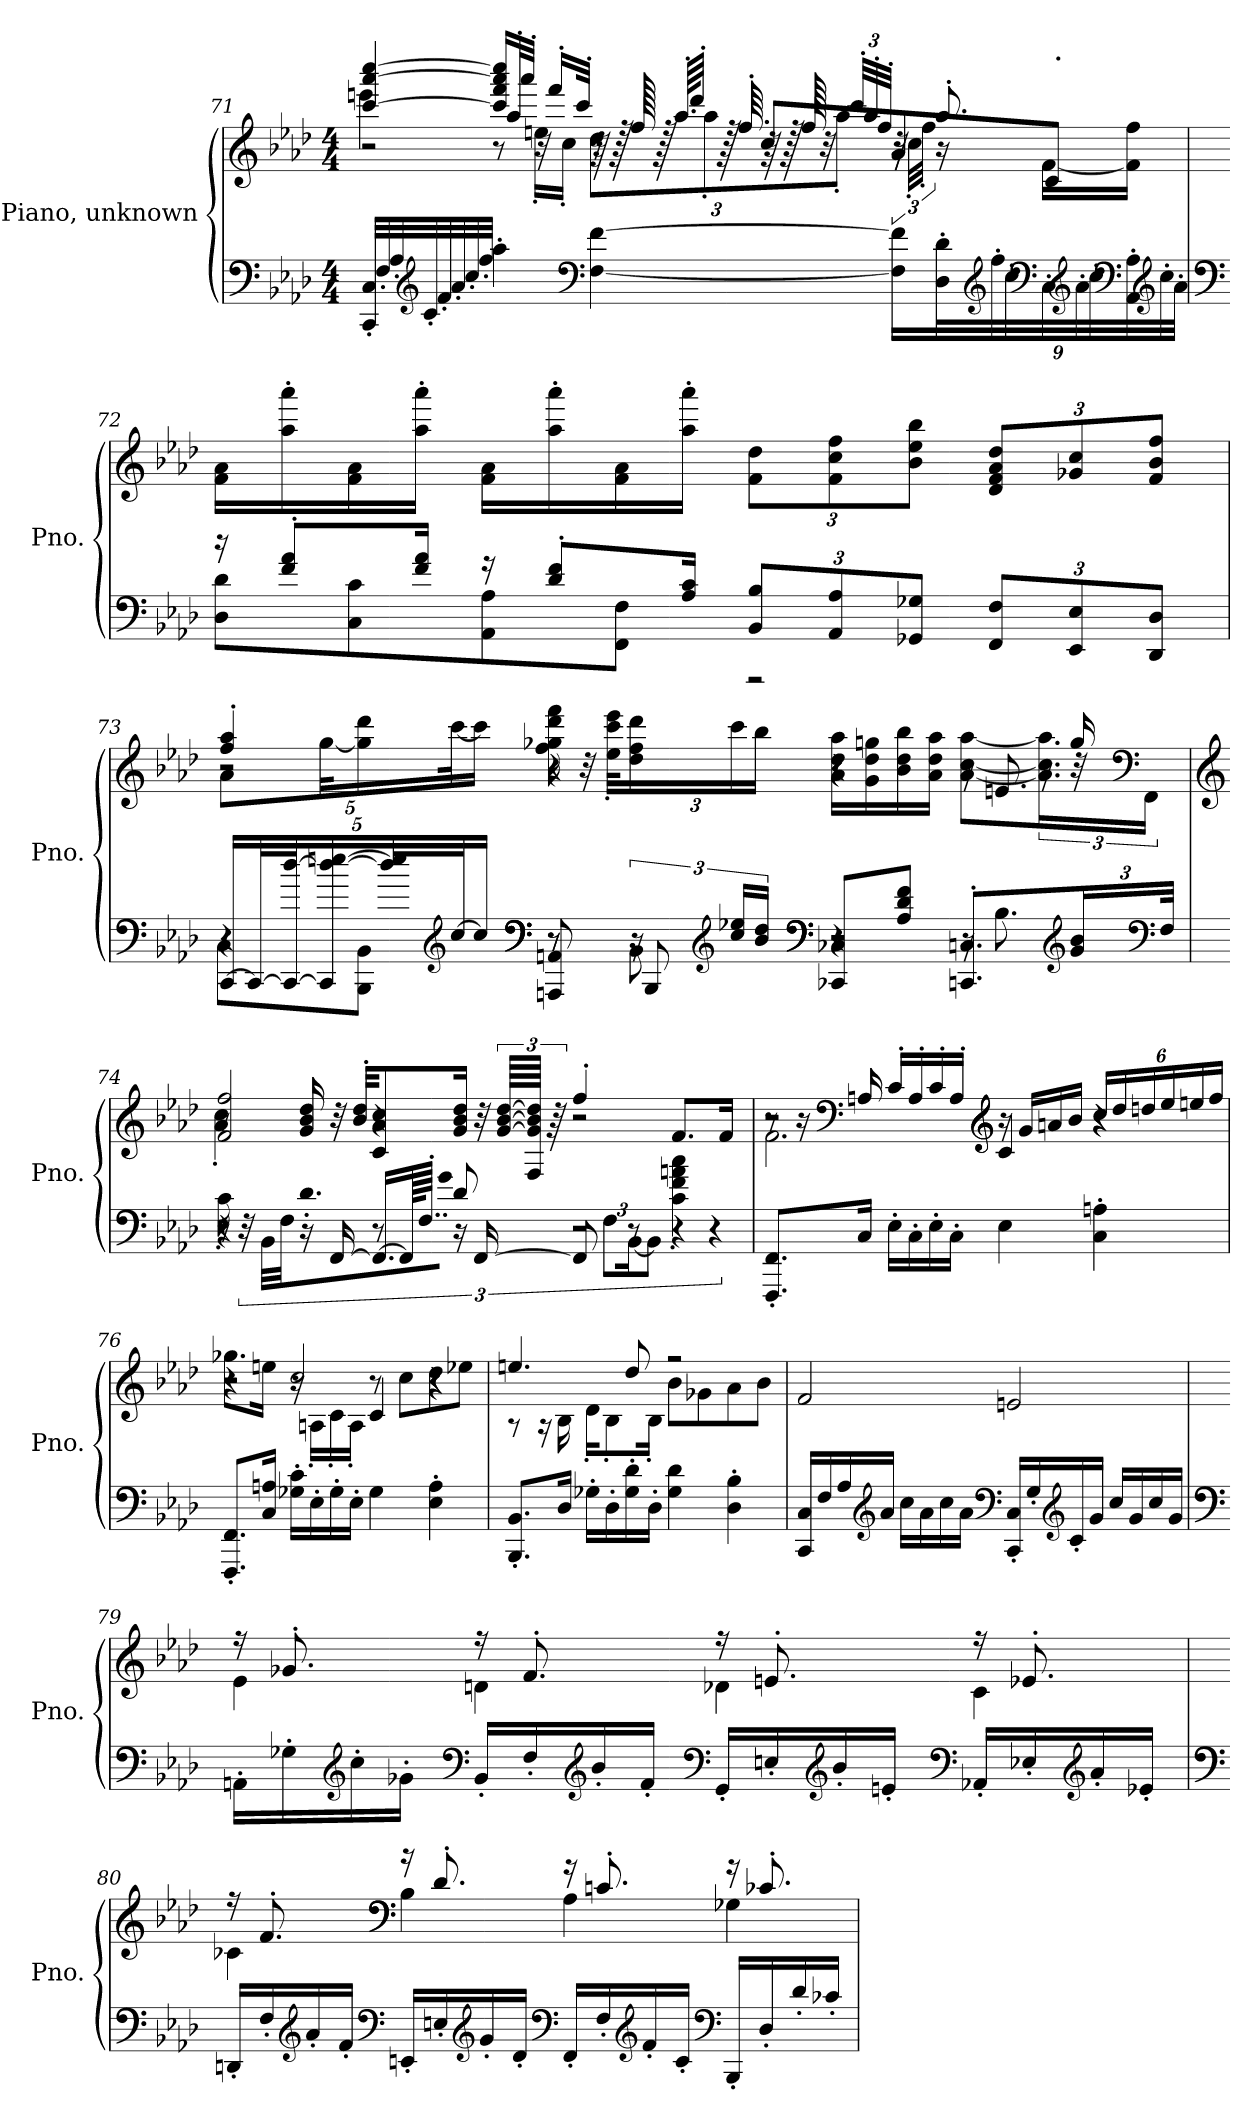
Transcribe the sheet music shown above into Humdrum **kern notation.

**kern	**kern
*part1	*part1
*staff2	*staff1
*I"Piano, unknown	*
*I'Pno.	*
!!LO:LB:g=z
*clefF4	*clefG2
*k[b-e-a-d-]	*k[b-e-a-d-]
*M4/4	*M4/4
=71	=71
*	*^
*	*	*^
32CC/' 32C/'LLL	[4ccc/ [4aaa-/ [4cccc/	4eeen\	2r
32F'/	.	.	.
32A-'/	.	.	.
*clefG2	*	*	*
32c'/	.	.	.
32f'/	.	.	.
32a-'/	.	.	.
32cc'/	.	.	.
32ff'/JJJ	.	.	.
4aa-'\	16ccc/] 16fff/ 16aaa-/] 16cccc/]LL	8r	.
.	32aa-'/L	.	.
.	32aaa-'/JJJ	.	.
.	32r	16een'\LL	.
.	16fff'/LL	.	.
.	.	16cc'\JJ	.
.	32ccc'/JJk	.	.
*clefF4	*	*	*
*	*	*Xbrackettup	*
[4F\ [4f\	64r	12dd-\L	8r
.	128r	.	.
.	128ff/	.	.
.	128r	.	.
.	64.aa-'/KLLL	.	.
.	32ddd-'/JJJ	.	.
.	.	12aa-'\	.
.	128r	.	.
.	64.ff'/	.	.
.	64r	.	8cc/L
.	128r	.	.
.	128ff/	.	.
.	32r	.	.
.	.	12aa-'\J	.
.	48ccc'/LLL	.	.
.	48aa-'/	.	.
.	48ff'/JJJ	.	.
*	*	*brackettup	*
16F\] 16f\]LL	16r	48r	8a-/
.	.	48cc'\LLL	.
.	.	48ff'\JJJ	.
*Xbrackettup	*	*	*
48D-\' 48d-\'L	8.aa-'/	16r	.
*clefG2	*	*	*
48ff'\	.	.	.
48cc'\	.	.	.
*clefF4	*	*	*
48C'\	.	[16f\LL	8c'/J
*clefG2	*	*	*
48a-'\	.	.	.
48cc'\	.	.	.
*clefF4	*	*	*
48AA-\' 48A-\'	.	16f\] 16ff\JJ	.
*clefG2	*	*	*
48cc'\	.	.	.
48a-'\JJJ	.	.	.
*	*v	*v	*v
!!LO:LB:g=z
=72	=72
*clefF4	*
*^	*
16r	8D-\ 8d-\L	16f\ 16a-\LL
8f/' 8a-/'L	.	16aa-\' 16aaa-\'
.	8C\ 8c\	16f\ 16a-\
16f/ 16a-/Jk	.	16aa-\' 16aaa-\'JJ
16r	8AA-\ 8A-\	16f\ 16a-\LL
8d-/' 8f/'L	.	16aa-\' 16aaa-\'
.	8FF\ 8F\J	16f\ 16a-\
16A-/ 16c/Jk	.	16aa-\' 16aaa-\'JJ
*	*	*Xbrackettup
12BB-/ 12B-/L	2r	12f\ 12dd-\L
12AA-/ 12A-/	.	12f\ 12cc\ 12ff\
12GG-X/ 12G-X/J	.	12b-\ 12ee-\ 12bb-\J
12FF/ 12F/L	.	12d-/ 12f/ 12a-/ 12dd-/L
12EE-/ 12E-/	.	12g-X/ 12cc/
12DD-/ 12D-/J	.	12f/ 12b-/ 12ff/J
!!LO:PB:g=z
=73	=73	=73
*	*^	*^
*	*	*	*	*^
[20CC/LL	8C\L	4r	4ff/' 4aa-/'	10a-\L	2r
40CC/L_	.	.	.	.	.
40CC/_ [40dd-/J	.	.	.	.	.
20CC/] 20dd-/_ [20een/	.	.	.	[40gg\KL	.
.	8BBB-\ 8BB-\J	.	.	20gg\] 20ddd-\	.
40dd-/] 40ee/]L	.	.	.	.	.
*clefG2	*	*	*	*	*
[40cc/J	.	.	.	[40ccc\K	.
20cc/JJ]	.	.	.	20ccc\JJ]	.
*clefF4	*	*	*	*	*
8AAAn/ 8AAn/	8r	8r	4r	16ff\ 16gg-X\ 16ddd-\ 16fff\	.
.	.	.	.	32r	.
.	.	.	.	32ee-\' 32ccc\' 32eee-\'KLL	.
*brackettup	*	*	*	*	*
24r	8BB-\	8BBB-/	.	24dd-\ 24ff\ 24ddd-\	.
*clefG2	*	*	*	*	*
24cc/ 24ee-X/LL	.	.	.	24ccc\	.
24b-/ 24dd-/JJ	.	.	.	24bb-\JJ	.
*clefF4	*	*	*	*	*
8CC-X/ 8C-X/L	4r	2r	4r	16a-\ 16dd-\ 16aa-\LL	4r
.	.	.	.	16g\ 16dd-\ 16ggn\	.
8A-/ 8d-/ 8f/J	.	.	.	16b-\ 16dd-\ 16bb-\	.
.	.	.	.	16a-\ 16dd-\ 16aa-\JJ	.
8.CCn/' 8.Cn/'L	16r	.	8r	[8a-\ [8cc\ [8aa-\L	16r
.	8.B-\	.	.	.	8.en/
*	*	*	*	*brackettup	*
.	.	.	16r	24.a-\] 24.cc\] 24.aa-\]Jk	.
*clefG2	*	*	*	*	*
*Xbrackettup	*	*	*	*	*
24g/ 24b-/L	.	.	16gg/	48r	.
*	*	*	*clefF4	*	*
.	.	.	.	24FF\	.
*clefF4	*	*	*	*	*
48F/JJk	.	.	.	.	.
!!LO:LB:g=z	!!	!!
=74	=74	=74	=74	=74	=74
*	*	*	*clefG2	*	*
4r	16c'\	8r	2f/ 2ff/	4a-\' 4cc\'	8r
*	*brackettup	*	*	*	*
.	48r	.	.	.	.
.	48BB-\LLL	.	.	.	.
.	48F\J	.	.	.	.
.	16.d-'\	16r	.	.	16g/ 16b-/ 16dd-/
.	.	[16FF/	.	.	32r
.	32g'\JJk	.	.	.	32b-/' 32dd-/'KKL
*	*Xbrackettup	*	*	*	*
8r	12F\L	16.FF/LL_	.	4r	8c/ 8a-/ 8cc/
.	[24BB-\K	.	.	.	.
.	.	128FF/KLL]	.	.	.
.	.	64.F'/JJJJ	.	.	.
8d-/	8BB-\J]	16r	.	.	16g/ 16b-/ 16dd-/Jk
.	.	[16FF/	.	.	32r
.	.	.	.	.	[96g/ [96b-/ [96dd-/LLLL
.	.	.	.	.	96F/ 96g/] 96b-/] 96dd-/]JJJJ
.	.	.	.	.	96r
2r	4c\' 4f\' 4an\' 4cc\'	8FF/]	2r	2r	4ff'/
.	.	8r	.	.	.
.	4r	4r	.	.	8.f/L
.	.	.	.	.	16f/Jk
*v	*v	*v	*	*	*
!!LO:LB:g=z	!!	!!
=75	=75	=75	=75
8.FFF/' 8.FF/'L	8r	2.f\	2r
.	16r	.	.
*	*clefF4	*	*
16C/Jk	16An/	.	.
16E-'\LL	16c'/LL	.	.
16C'\	16A'/	.	.
16E-'\	16c'/	.	.
16C'\JJ	16A'/JJ	.	.
*	*clefG2	*	*
4E-\	16r	.	4c/
.	16g/LL	.	.
.	16an/	.	.
.	16b-/JJ	.	.
*	*Xbrackettup	*	*
4C\' 4An\'	24cc/LL	4r	4r
.	24dd-/	.	.
.	24ddn/	.	.
.	24ee-/	.	.
.	24een/	.	.
.	24ff/JJ	.	.
=76	=76	=76	=76
8.FFF/' 8.FF/'L	4r	8.gg-X\L	2r
16C/ 16An/Jk	.	16een\Jk	.
16G-X\' 16c\'LL	2cc/	16r	.
16E-'\	.	16An'\LL	.
16G-'\	.	16c'\	.
16E-'\JJ	.	16A'\JJ	.
4G-\	.	8r	4c/
.	.	8cc\L	.
4E-\' 4A\'	4r	8dd-\	4r
.	.	8ee-X\J	.
*	*	*v	*v
!!LO:LB:g=z
=77	=77	=77
8.BBB-/' 8.BB-/'L	4.een/	8r
.	.	16r
16D-/Jk	.	16B-\
16G-X'\LL	.	16d-'\KL
16D-'\	.	8B-'\
16G-\' 16d-\'	8dd-/	.
16D-'\JJ	.	16B-'\Jk
4G-\ 4d-\	2r	8b-\L
.	.	8g-X\
4D-\' 4B-\'	.	8a-\
.	.	8b-\J
*	*v	*v
=78	=78
16CC/ 16C/LL	2f/
16F/	.
16A-/	.
*clefG2	*
16a-/JJ	.
16cc\LL	.
16a-\	.
16cc\	.
16a-\JJ	.
*clefF4	*
16CC/' 16C/'LL	2en/
16G'/	.
*clefG2	*
16c'/	.
16g/JJ	.
16cc/LL	.
16g/	.
16cc/	.
16g/JJ	.
!!LO:LB:g=z
=79	=79
*clefF4	*
*	*^
16AAn'\LL	16r	4e-\
16G-X'\	8.g-X'/	.
*clefG2	*	*
16cc'\	.	.
16g-X'\JJ	.	.
*clefF4	*	*
16BB-'/LL	16r	4dn\
16F'/	8.f'/	.
*clefG2	*	*
16b-'/	.	.
16f'/JJ	.	.
*clefF4	*	*
16GG'/LL	16r	4d-X\
16En'/	8.en'/	.
*clefG2	*	*
16b-'/	.	.
16en'/JJ	.	.
*clefF4	*	*
16AA-X'/LL	16r	4c\
16E-X'/	8.e-X'/	.
*clefG2	*	*
16a-'/	.	.
16e-X'/JJ	.	.
!!LO:LB:g=z	!!
=80	=80	=80
*clefF4	*	*
16DDn'/LL	16r	4c-X\
16F'/	8.f'/	.
*clefG2	*	*
16a-'/	.	.
16f'/JJ	.	.
*clefF4	*clefF4	*
16EEn'/LL	16r	4B-\
16En'/	8.d-'/	.
*clefG2	*	*
16g'/	.	.
16d-'/JJ	.	.
*clefF4	*	*
16FF'/LL	16r	4A-\
16F'/	8.cn'/	.
*clefG2	*	*
16f'/	.	.
16c'/JJ	.	.
*clefF4	*	*
16BBB-'/LL	16r	4G-X\
16D-'/	8.c-X'/	.
16d-'/	.	.
16c-X'/JJ	.	.
*	*v	*v
=	=
*-	*-
